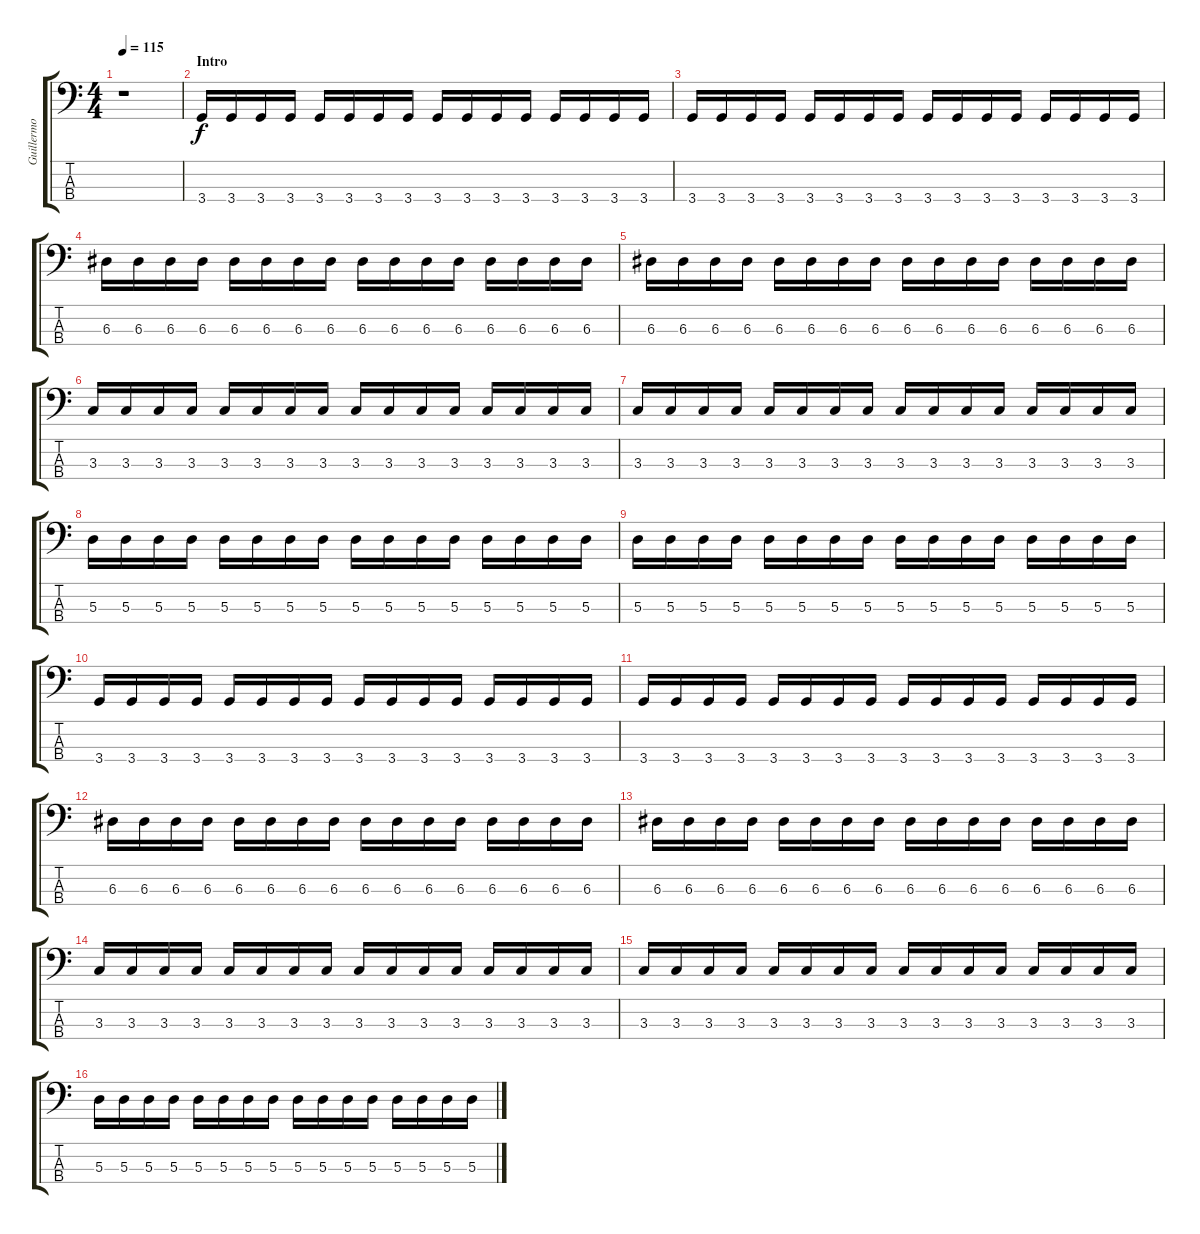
\track ("Guillermo Sanchez" "Guillermo ") {instrument electricbasspick}
\staff {score tabs}
\tuning (G2 D2 A1 E1) {hide}
\ts (4 4)
\tempo 115
\clef f4
\ks c
r.1{dy f instrument electricbasspick} |
\section ("" "Intro")
3.4.16 3.4.16 3.4.16 3.4.16 3.4.16 3.4.16 3.4.16 3.4.16 3.4.16 3.4.16 3.4.16 3.4.16 3.4.16 3.4.16 3.4.16 3.4.16 |
3.4.16 3.4.16 3.4.16 3.4.16 3.4.16 3.4.16 3.4.16 3.4.16 3.4.16 3.4.16 3.4.16 3.4.16 3.4.16 3.4.16 3.4.16 3.4.16 |
6.3.16 6.3.16 6.3.16 6.3.16 6.3.16 6.3.16 6.3.16 6.3.16 6.3.16 6.3.16 6.3.16 6.3.16 6.3.16 6.3.16 6.3.16 6.3.16 |
6.3.16 6.3.16 6.3.16 6.3.16 6.3.16 6.3.16 6.3.16 6.3.16 6.3.16 6.3.16 6.3.16 6.3.16 6.3.16 6.3.16 6.3.16 6.3.16 |
3.3.16 3.3.16 3.3.16 3.3.16 3.3.16 3.3.16 3.3.16 3.3.16 3.3.16 3.3.16 3.3.16 3.3.16 3.3.16 3.3.16 3.3.16 3.3.16 |
3.3.16 3.3.16 3.3.16 3.3.16 3.3.16 3.3.16 3.3.16 3.3.16 3.3.16 3.3.16 3.3.16 3.3.16 3.3.16 3.3.16 3.3.16 3.3.16 |
5.3.16 5.3.16 5.3.16 5.3.16 5.3.16 5.3.16 5.3.16 5.3.16 5.3.16 5.3.16 5.3.16 5.3.16 5.3.16 5.3.16 5.3.16 5.3.16 |
5.3.16 5.3.16 5.3.16 5.3.16 5.3.16 5.3.16 5.3.16 5.3.16 5.3.16 5.3.16 5.3.16 5.3.16 5.3.16 5.3.16 5.3.16 5.3.16 |
3.4.16 3.4.16 3.4.16 3.4.16 3.4.16 3.4.16 3.4.16 3.4.16 3.4.16 3.4.16 3.4.16 3.4.16 3.4.16 3.4.16 3.4.16 3.4.16 |
3.4.16 3.4.16 3.4.16 3.4.16 3.4.16 3.4.16 3.4.16 3.4.16 3.4.16 3.4.16 3.4.16 3.4.16 3.4.16 3.4.16 3.4.16 3.4.16 |
6.3.16 6.3.16 6.3.16 6.3.16 6.3.16 6.3.16 6.3.16 6.3.16 6.3.16 6.3.16 6.3.16 6.3.16 6.3.16 6.3.16 6.3.16 6.3.16 |
6.3.16 6.3.16 6.3.16 6.3.16 6.3.16 6.3.16 6.3.16 6.3.16 6.3.16 6.3.16 6.3.16 6.3.16 6.3.16 6.3.16 6.3.16 6.3.16 |
3.3.16 3.3.16 3.3.16 3.3.16 3.3.16 3.3.16 3.3.16 3.3.16 3.3.16 3.3.16 3.3.16 3.3.16 3.3.16 3.3.16 3.3.16 3.3.16 |
3.3.16 3.3.16 3.3.16 3.3.16 3.3.16 3.3.16 3.3.16 3.3.16 3.3.16 3.3.16 3.3.16 3.3.16 3.3.16 3.3.16 3.3.16 3.3.16 |
5.3.16 5.3.16 5.3.16 5.3.16 5.3.16 5.3.16 5.3.16 5.3.16 5.3.16 5.3.16 5.3.16 5.3.16 5.3.16 5.3.16 5.3.16 5.3.16
